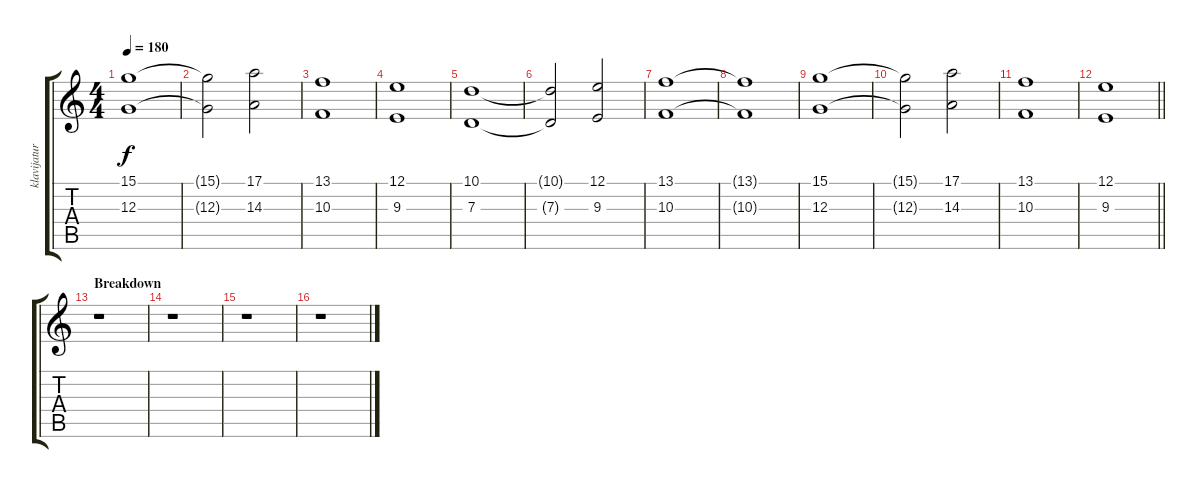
\track ("klavijatura" "klavijatur") {instrument lead5charang}
\staff {score tabs}
\tuning (E4 B3 G3 D3 A2 E2) {hide}
\ts (4 4)
\tempo 180
\clef g2
\ks c
(15.1 12.3).1{dy f} |
(15.1{t} 12.3{t}).2 (17.1 14.3).2 |
(13.1 10.3).1 |
(12.1 9.3).1 |
(10.1 7.3).1 |
(10.1{t} 7.3{t}).2 (12.1 9.3).2 |
(13.1 10.3).1 |
(13.1{t} 10.3{t}).1 |
(15.1 12.3).1 |
(15.1{t} 12.3{t}).2 (17.1 14.3).2 |
(13.1 10.3).1 |
\barLineRight lightlight
(12.1 9.3).1 |
\section ("" "Breakdown")
r.1 |
r.1 |
r.1 |
r.1
